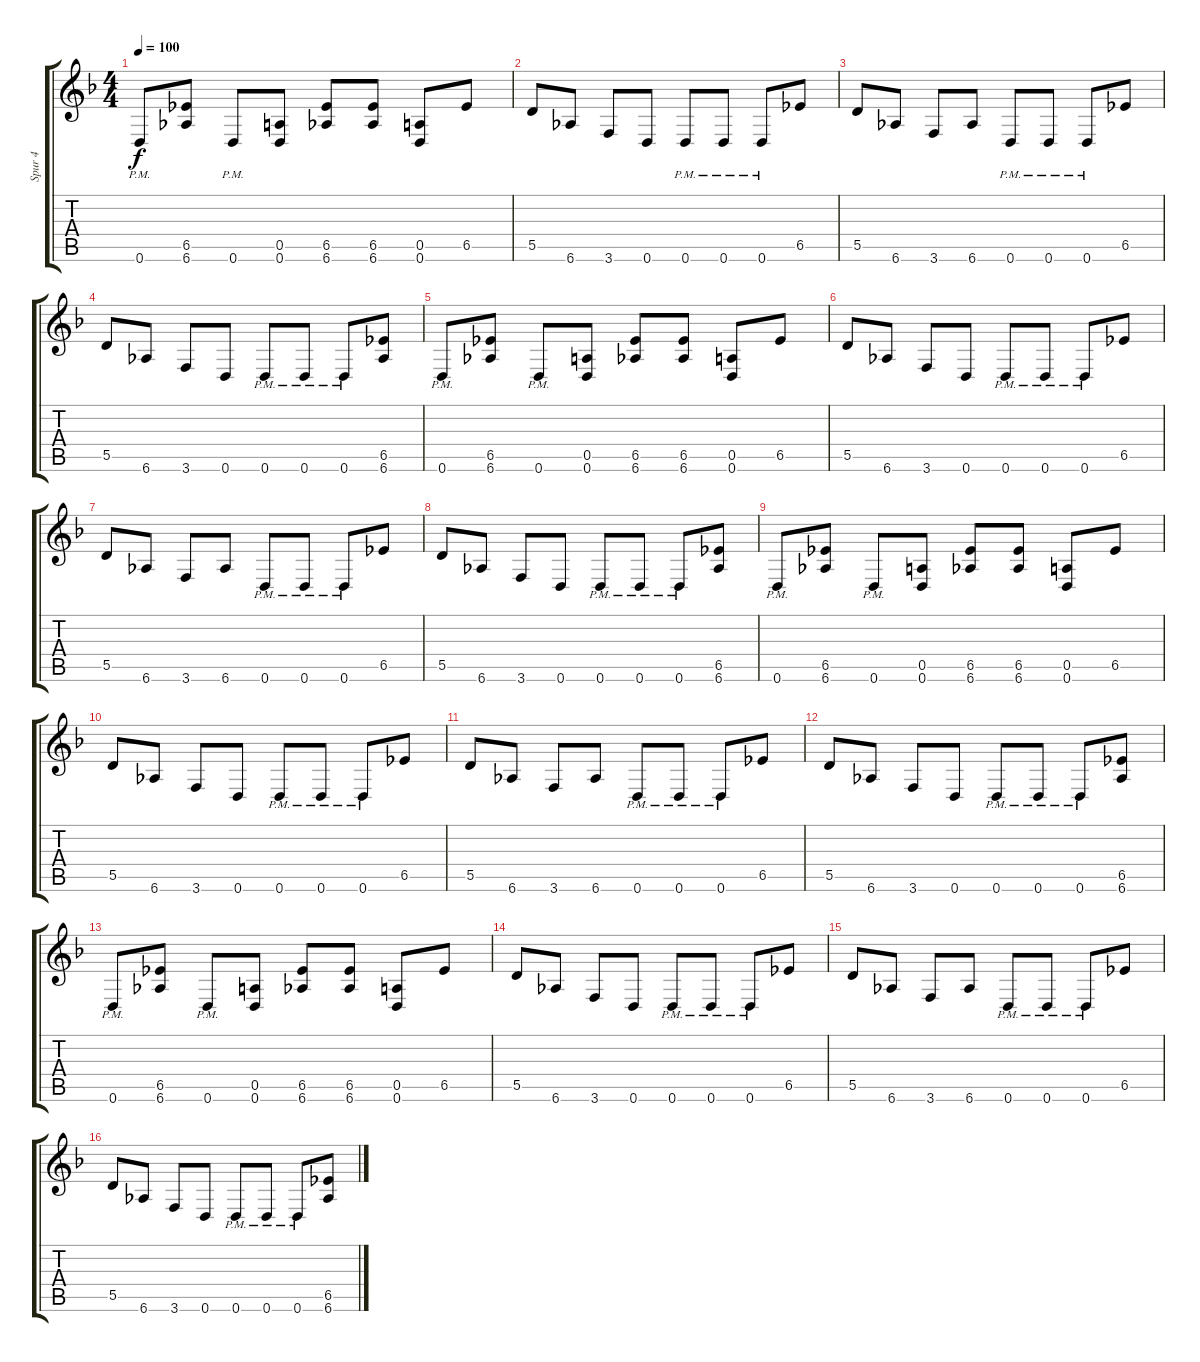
\track ("Spur 4" "Spur 4") {instrument overdrivenguitar}
\staff {score tabs}
\tuning (E4 B3 G3 D3 A2 D2) {hide}
\ts (4 4)
\tempo 100
\clef g2
\ks dminor
0.6{pm}.8{dy f} (6.5 6.6).8 0.6{pm}.8 (0.5 0.6).8 (6.5 6.6).8 (6.5 6.6).8 (0.5 0.6).8 6.5.8 |
5.5.8 6.6.8 3.6.8 0.6.8 0.6{pm}.8 0.6{pm}.8 0.6{pm}.8 6.5.8 |
5.5.8 6.6.8 3.6.8 6.6.8 0.6{pm}.8 0.6{pm}.8 0.6{pm}.8 6.5.8 |
5.5.8 6.6.8 3.6.8 0.6.8 0.6{pm}.8 0.6{pm}.8 0.6{pm}.8 (6.5 6.6).8 |
0.6{pm}.8 (6.5 6.6).8 0.6{pm}.8 (0.5 0.6).8 (6.5 6.6).8 (6.5 6.6).8 (0.5 0.6).8 6.5.8 |
5.5.8 6.6.8 3.6.8 0.6.8 0.6{pm}.8 0.6{pm}.8 0.6{pm}.8 6.5.8 |
5.5.8 6.6.8 3.6.8 6.6.8 0.6{pm}.8 0.6{pm}.8 0.6{pm}.8 6.5.8 |
5.5.8 6.6.8 3.6.8 0.6.8 0.6{pm}.8 0.6{pm}.8 0.6{pm}.8 (6.5 6.6).8 |
0.6{pm}.8 (6.5 6.6).8 0.6{pm}.8 (0.5 0.6).8 (6.5 6.6).8 (6.5 6.6).8 (0.5 0.6).8 6.5.8 |
5.5.8 6.6.8 3.6.8 0.6.8 0.6{pm}.8 0.6{pm}.8 0.6{pm}.8 6.5.8 |
5.5.8 6.6.8 3.6.8 6.6.8 0.6{pm}.8 0.6{pm}.8 0.6{pm}.8 6.5.8 |
5.5.8 6.6.8 3.6.8 0.6.8 0.6{pm}.8 0.6{pm}.8 0.6{pm}.8 (6.5 6.6).8 |
0.6{pm}.8 (6.5 6.6).8 0.6{pm}.8 (0.5 0.6).8 (6.5 6.6).8 (6.5 6.6).8 (0.5 0.6).8 6.5.8 |
5.5.8 6.6.8 3.6.8 0.6.8 0.6{pm}.8 0.6{pm}.8 0.6{pm}.8 6.5.8 |
5.5.8 6.6.8 3.6.8 6.6.8 0.6{pm}.8 0.6{pm}.8 0.6{pm}.8 6.5.8 |
5.5.8 6.6.8 3.6.8 0.6.8 0.6{pm}.8 0.6{pm}.8 0.6{pm}.8 (6.5 6.6).8
